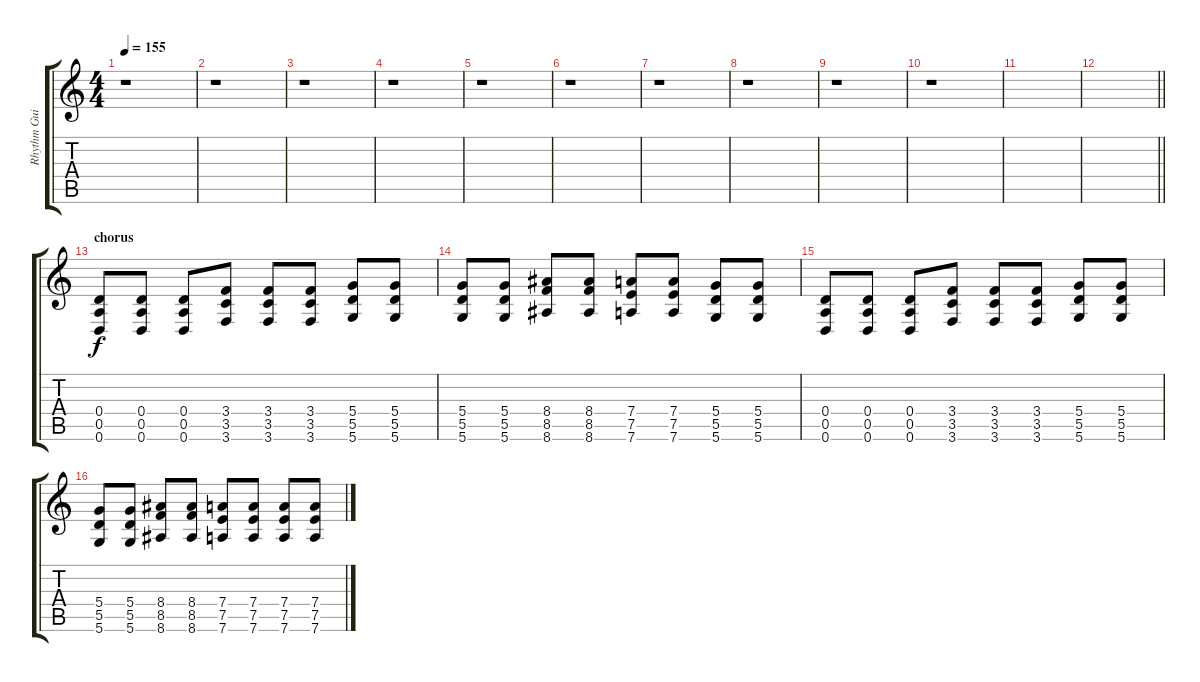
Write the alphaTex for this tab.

\track ("Rhythm Guitar" "Rhythm Gui") {instrument distortionguitar}
\staff {score tabs}
\tuning (E4 B3 G3 D3 A2 D2) {hide}
\ts (4 4)
\tempo 155
\clef g2
\ks c
r.1{dy f} |
r.1 |
r.1 |
r.1 |
r.1 |
r.1 |
r.1 |
r.1 |
r.1 |
r.1 |
|
\barLineRight lightlight
|
\section ("" "chorus")
(0.4 0.5 0.6).8 (0.4 0.5 0.6).8 (0.4 0.5 0.6).8 (3.4 3.5 3.6).8 (3.4 3.5 3.6).8 (3.4 3.5 3.6).8 (5.4 5.5 5.6).8 (5.4 5.5 5.6).8 |
(5.4 5.5 5.6).8 (5.4 5.5 5.6).8 (8.4 8.5 8.6).8 (8.4 8.5 8.6).8 (7.4 7.5 7.6).8 (7.4 7.5 7.6).8 (5.4 5.5 5.6).8 (5.4 5.5 5.6).8 |
(0.4 0.5 0.6).8 (0.4 0.5 0.6).8 (0.4 0.5 0.6).8 (3.4 3.5 3.6).8 (3.4 3.5 3.6).8 (3.4 3.5 3.6).8 (5.4 5.5 5.6).8 (5.4 5.5 5.6).8 |
(5.4 5.5 5.6).8 (5.4 5.5 5.6).8 (8.4 8.5 8.6).8 (8.4 8.5 8.6).8 (7.4 7.5 7.6).8 (7.4 7.5 7.6).8 (7.4 7.5 7.6).8 (7.4 7.5 7.6).8
